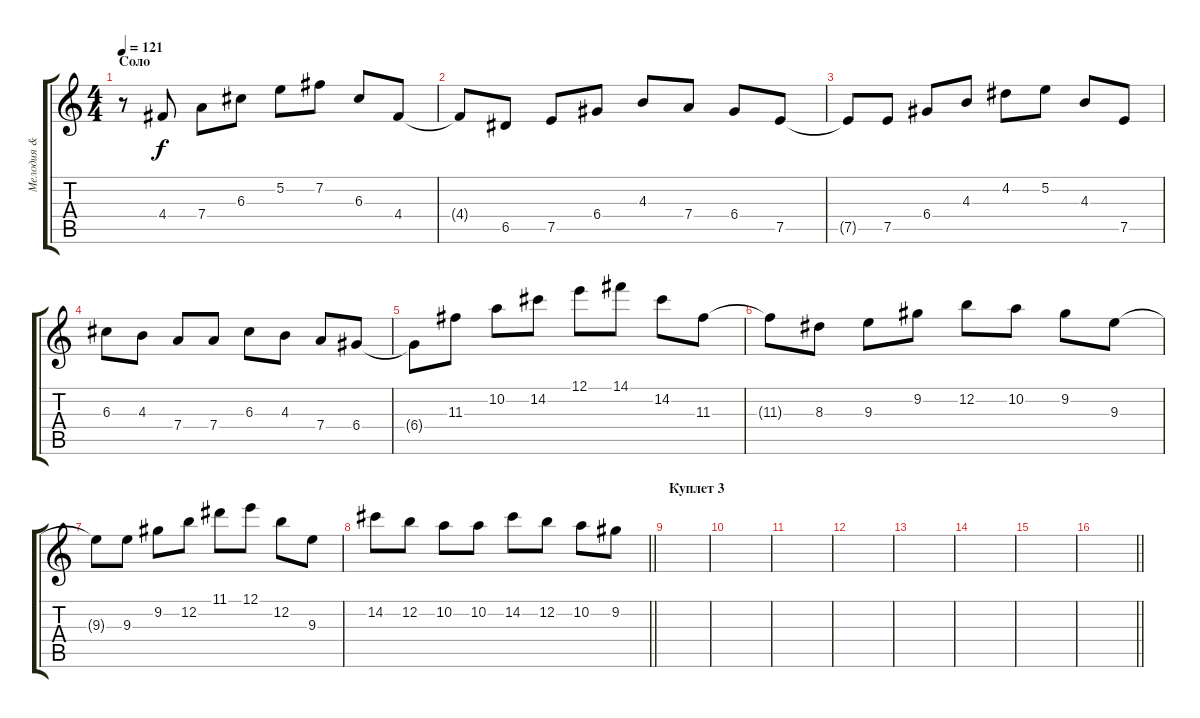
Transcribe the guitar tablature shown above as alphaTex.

\track ("Мелодия & Ритм" "Мелодия & ") {instrument distortionguitar}
\staff {score tabs}
\tuning (E4 B3 G3 D3 A2 E2) {hide}
\ts (4 4)
\section ("" "Соло")
\tempo 121
\clef g2
\ks c
r.8{dy f} 4.4.8 7.4.8 6.3.8 5.2.8 7.2.8 6.3.8 4.4.8 |
4.4{t}.8 6.5.8 7.5.8 6.4.8 4.3.8 7.4.8 6.4.8 7.5.8 |
7.5{t}.8 7.5.8 6.4.8 4.3.8 4.2.8 5.2.8 4.3.8 7.5.8 |
6.3.8 4.3.8 7.4.8 7.4.8 6.3.8 4.3.8 7.4.8 6.4.8 |
6.4{t}.8 11.3.8 10.2.8 14.2.8 12.1.8 14.1.8 14.2.8 11.3.8 |
11.3{t}.8 8.3.8 9.3.8 9.2.8 12.2.8 10.2.8 9.2.8 9.3.8 |
9.3{t}.8 9.3.8 9.2.8 12.2.8 11.1.8 12.1.8 12.2.8 9.3.8 |
\barLineRight lightlight
14.2.8 12.2.8 10.2.8 10.2.8 14.2.8 12.2.8 10.2.8 9.2.8 |
\section ("" "Куплет 3")
|
|
|
|
|
|
|
\barLineRight lightlight
